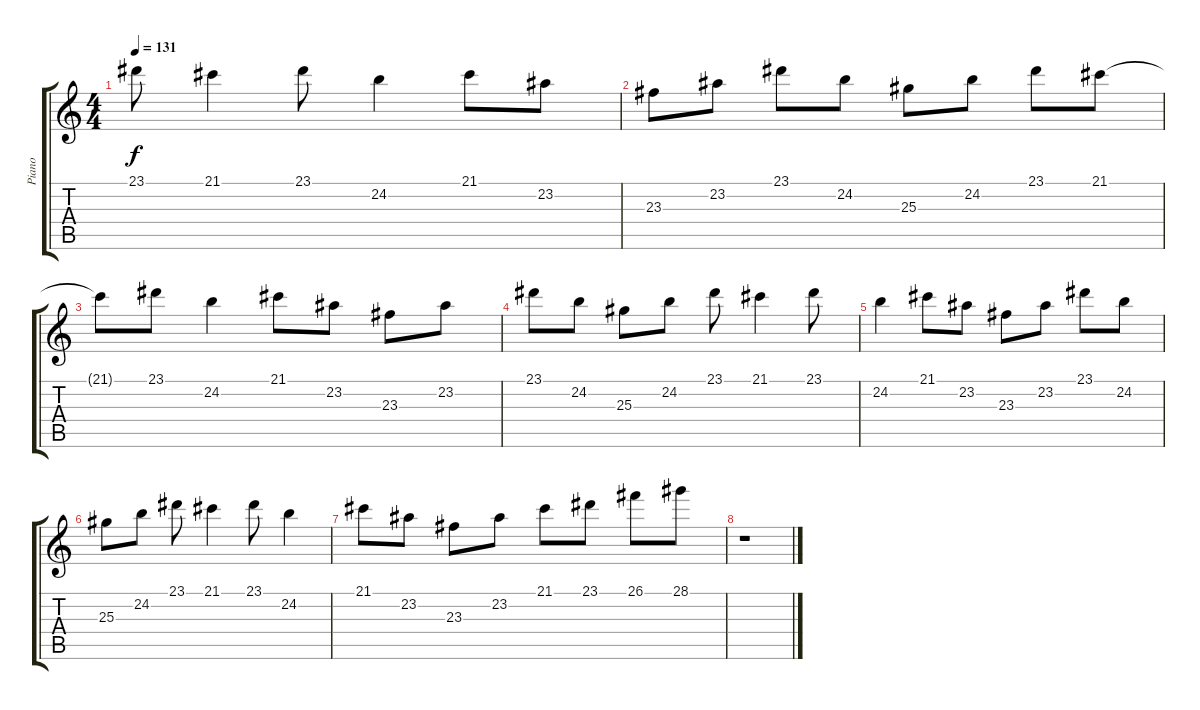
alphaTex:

\track ("Piano" "Piano") {instrument electricgrandpiano}
\staff {score tabs}
\tuning (E4 B3 G3 D3 A2 E2) {hide}
\ts (4 4)
\tempo 131
\clef g2
\ks c
23.1.8{dy f} 21.1.4 23.1.8 24.2.4 21.1.8 23.2.8 |
23.3.8 23.2.8 23.1.8 24.2.8 25.3.8 24.2.8 23.1.8 21.1.8 |
21.1{t}.8 23.1.8 24.2.4 21.1.8 23.2.8 23.3.8 23.2.8 |
23.1.8 24.2.8 25.3.8 24.2.8 23.1.8 21.1.4 23.1.8 |
24.2.4 21.1.8 23.2.8 23.3.8 23.2.8 23.1.8 24.2.8 |
25.3.8 24.2.8 23.1.8 21.1.4 23.1.8 24.2.4 |
21.1.8 23.2.8 23.3.8 23.2.8 21.1.8 23.1.8 26.1.8 28.1.8 |
r.1
